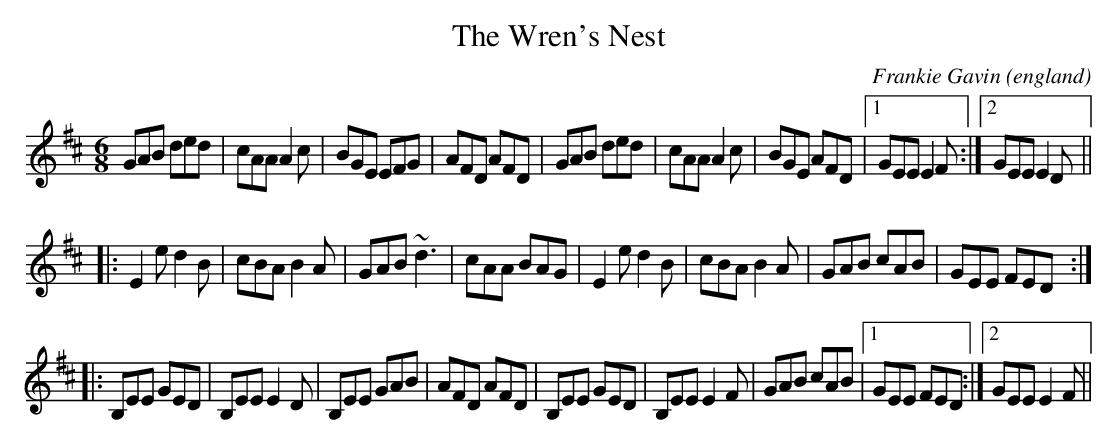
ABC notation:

X:1
T:Wren's Nest, The
O:england
C:Frankie Gavin
M:6/8
K:Edor
GAB ded|cAA A2c|BGE EFG|AFD AFD|GAB ded|cAA A2c|BGE AFD|1 GEE E2F:|2 GEE E2D||
|:E2e d2B|cBA B2A|GAB ~d3|cAA BAG|E2e d2B|cBA B2A|GAB cAB|GEE FED:|
|:B,EE GED|B,EE E2D|B,EE GAB|AFD AFD|B,EE GED|B,EE E2F|GAB cAB|1 GEE FED:|2 GEE E2F||
